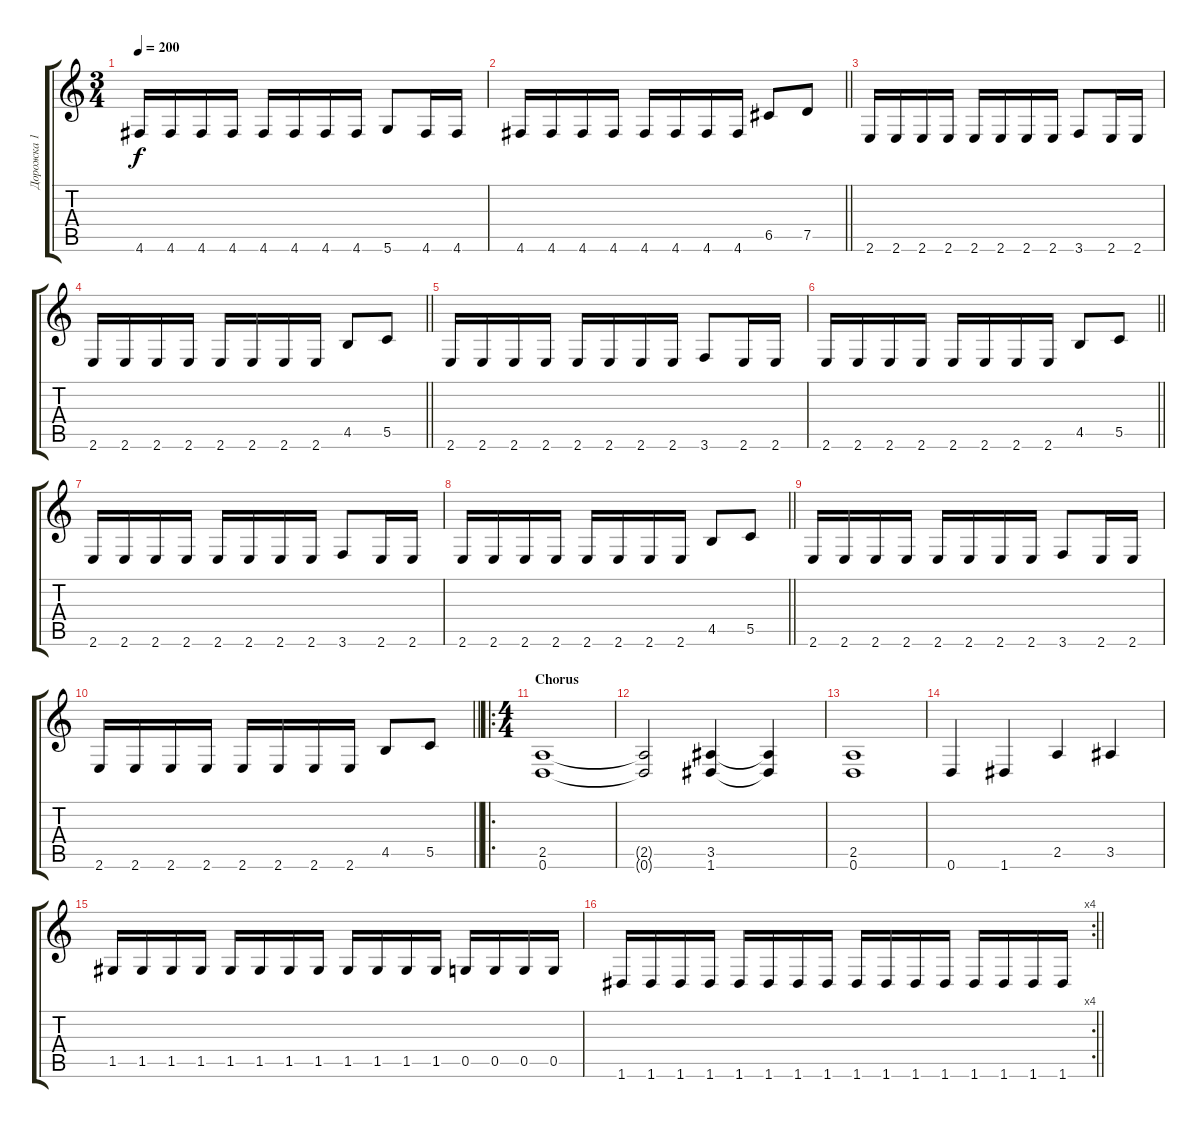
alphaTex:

\track ("Дорожка 1" "Дорожка 1") {instrument distortionguitar}
\staff {score tabs}
\tuning (D4 A3 F3 C3 G2 D2) {hide}
\ts (3 4)
\tempo 200
\clef g2
\ks c
4.6.16{dy f} 4.6.16 4.6.16 4.6.16 4.6.16 4.6.16 4.6.16 4.6.16 5.6.8 4.6.16 4.6.16 |
\barLineRight lightlight
4.6.16 4.6.16 4.6.16 4.6.16 4.6.16 4.6.16 4.6.16 4.6.16 6.5.8 7.5.8 |
2.6.16 2.6.16 2.6.16 2.6.16 2.6.16 2.6.16 2.6.16 2.6.16 3.6.8 2.6.16 2.6.16 |
\barLineRight lightlight
2.6.16 2.6.16 2.6.16 2.6.16 2.6.16 2.6.16 2.6.16 2.6.16 4.5.8 5.5.8 |
2.6.16 2.6.16 2.6.16 2.6.16 2.6.16 2.6.16 2.6.16 2.6.16 3.6.8 2.6.16 2.6.16 |
\barLineRight lightlight
2.6.16 2.6.16 2.6.16 2.6.16 2.6.16 2.6.16 2.6.16 2.6.16 4.5.8 5.5.8 |
2.6.16 2.6.16 2.6.16 2.6.16 2.6.16 2.6.16 2.6.16 2.6.16 3.6.8 2.6.16 2.6.16 |
\barLineRight lightlight
2.6.16 2.6.16 2.6.16 2.6.16 2.6.16 2.6.16 2.6.16 2.6.16 4.5.8 5.5.8 |
2.6.16 2.6.16 2.6.16 2.6.16 2.6.16 2.6.16 2.6.16 2.6.16 3.6.8 2.6.16 2.6.16 |
\barLineRight lightlight
2.6.16 2.6.16 2.6.16 2.6.16 2.6.16 2.6.16 2.6.16 2.6.16 4.5.8 5.5.8 |
\ro
\ts (4 4)
\section ("" "Chorus")
(2.5 0.6).1 |
(2.5{t} 0.6{t}).2 (3.5 1.6).4 (3.5{t} 1.6{t}).4 |
(2.5 0.6).1 |
0.6.4 1.6.4 2.5.4 3.5.4 |
1.5.16 1.5.16 1.5.16 1.5.16 1.5.16 1.5.16 1.5.16 1.5.16 1.5.16 1.5.16 1.5.16 1.5.16 0.5.16 0.5.16 0.5.16 0.5.16 |
\rc 4
\barLineRight lightlight
1.6.16 1.6.16 1.6.16 1.6.16 1.6.16 1.6.16 1.6.16 1.6.16 1.6.16 1.6.16 1.6.16 1.6.16 1.6.16 1.6.16 1.6.16 1.6.16
